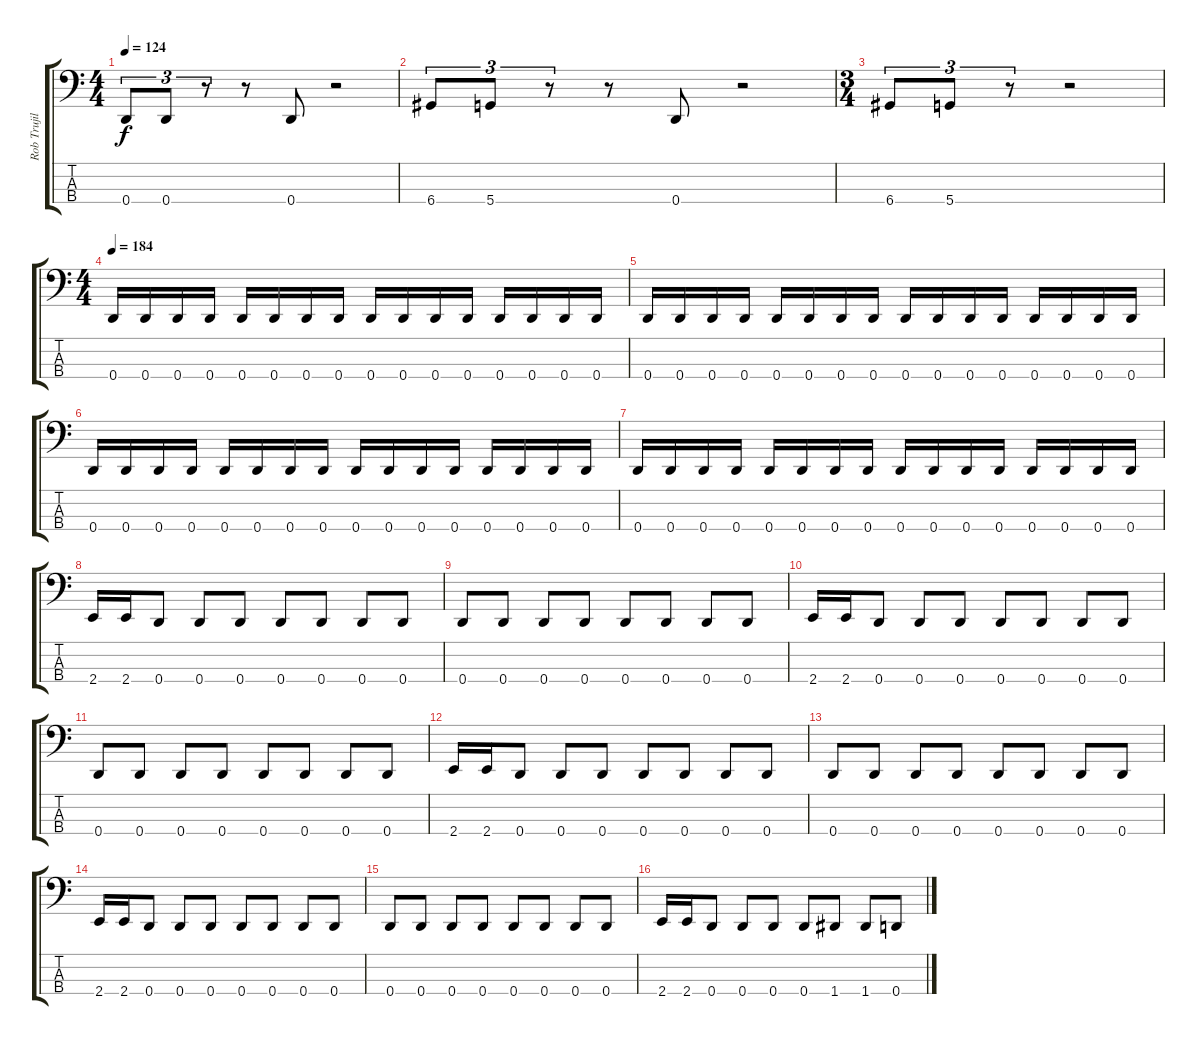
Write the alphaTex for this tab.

\track ("Rob Trujilo" "Rob Trujil") {instrument electricbassfinger}
\staff {score tabs}
\tuning (G2 D2 A1 D1) {hide}
\ts (4 4)
\tempo 124
\clef f4
\ks c
0.4.8{tu (3 2) dy f} 0.4.8{tu (3 2)} r.8{tu (3 2)} r.8 0.4.8 r.2 |
6.4.8{tu (3 2)} 5.4.8{tu (3 2)} r.8{tu (3 2)} r.8 0.4.8 r.2 |
\ts (3 4)
6.4.8{tu (3 2)} 5.4.8{tu (3 2)} r.8{tu (3 2)} r.2 |
\ts (4 4)
\tempo 184
0.4.16 0.4.16 0.4.16 0.4.16 0.4.16 0.4.16 0.4.16 0.4.16 0.4.16 0.4.16 0.4.16 0.4.16 0.4.16 0.4.16 0.4.16 0.4.16 |
0.4.16 0.4.16 0.4.16 0.4.16 0.4.16 0.4.16 0.4.16 0.4.16 0.4.16 0.4.16 0.4.16 0.4.16 0.4.16 0.4.16 0.4.16 0.4.16 |
0.4.16 0.4.16 0.4.16 0.4.16 0.4.16 0.4.16 0.4.16 0.4.16 0.4.16 0.4.16 0.4.16 0.4.16 0.4.16 0.4.16 0.4.16 0.4.16 |
0.4.16 0.4.16 0.4.16 0.4.16 0.4.16 0.4.16 0.4.16 0.4.16 0.4.16 0.4.16 0.4.16 0.4.16 0.4.16 0.4.16 0.4.16 0.4.16 |
2.4.16 2.4.16 0.4.8 0.4.8 0.4.8 0.4.8 0.4.8 0.4.8 0.4.8 |
0.4.8 0.4.8 0.4.8 0.4.8 0.4.8 0.4.8 0.4.8 0.4.8 |
2.4.16 2.4.16 0.4.8 0.4.8 0.4.8 0.4.8 0.4.8 0.4.8 0.4.8 |
0.4.8 0.4.8 0.4.8 0.4.8 0.4.8 0.4.8 0.4.8 0.4.8 |
2.4.16 2.4.16 0.4.8 0.4.8 0.4.8 0.4.8 0.4.8 0.4.8 0.4.8 |
0.4.8 0.4.8 0.4.8 0.4.8 0.4.8 0.4.8 0.4.8 0.4.8 |
2.4.16 2.4.16 0.4.8 0.4.8 0.4.8 0.4.8 0.4.8 0.4.8 0.4.8 |
0.4.8 0.4.8 0.4.8 0.4.8 0.4.8 0.4.8 0.4.8 0.4.8 |
2.4.16 2.4.16 0.4.8 0.4.8 0.4.8 0.4.8 1.4.8 1.4.8 0.4.8
